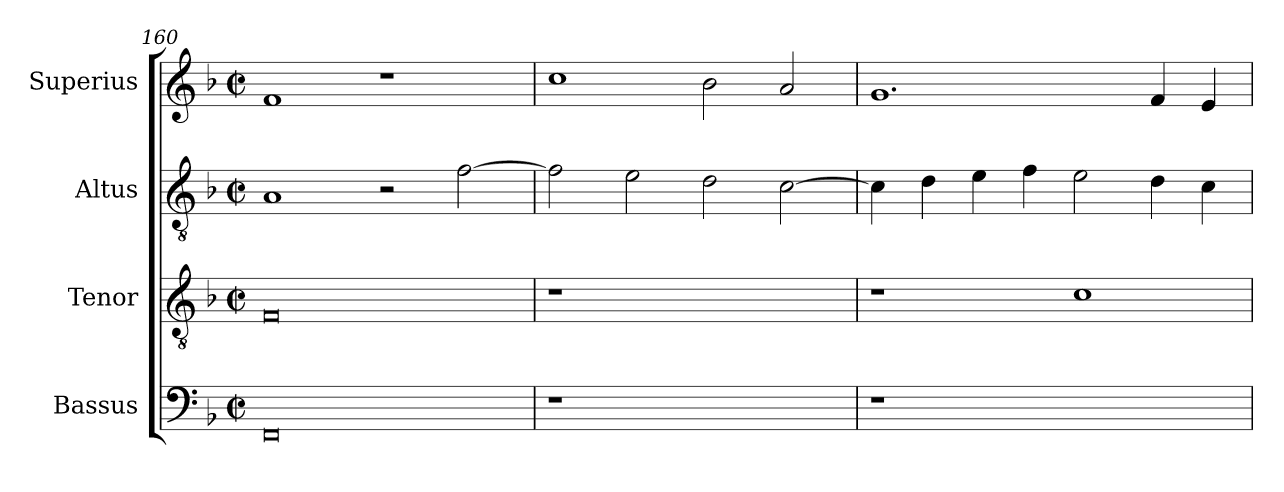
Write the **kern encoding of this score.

**kern	**kern	**kern	**kern
*part4	*part3	*part2	*part1
*staff4	*staff3	*staff2	*staff1
*I"Bassus	*I"Tenor	*I"Altus	*I"Superius
*I'B.	*I'T.	*I'A.	*I'S.
*clefF4	*clefGv2	*clefGv2	*clefG2
*	*ITrd7c12	*ITrd7c12	*
*k[b-]	*k[b-]	*k[b-]	*k[b-]
*F:	*F:	*F:	*F:
*M2/2	*M2/2	*M2/2	*M2/2
*met(c|)	*met(c|)	*met(c|)	*met(c|)
=160	=160	=160	=160
0FFi	0FFi	1AAi	1fi
.	.	2r	1r
.	.	[>2Fi\	.
=161	=161	=161	=161
!LO:N:vis=1	!LO:N:vis=1	!	!
1r	1r	2Fi\]	1cci
.	.	2Ei\	.
1ryy	1ryy	2Di\	2b-i\
.	.	[>2Ci\	2ai/
=162	=162	=162	=162
!LO:N:vis=1	!	!	!
1r	1r	4Ci\]	1.gi
.	.	4Di\	.
.	.	4Ei\	.
.	.	4Fi\	.
1ryy	1Ci	2Ei\	.
.	.	4Di\	4fi/
.	.	4Ci\	4ei/
=	=	=	=
*-	*-	*-	*-
